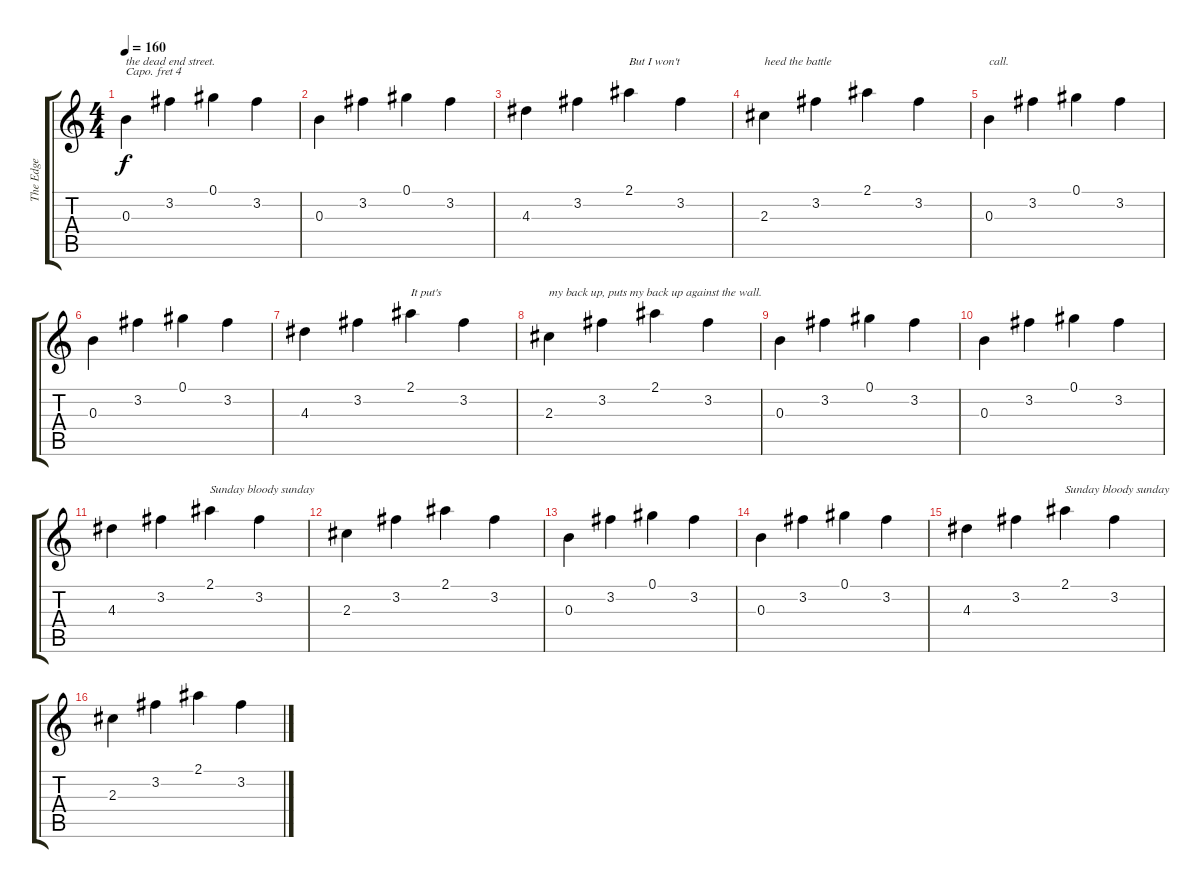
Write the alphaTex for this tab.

\track ("The Edge" "The Edge") {instrument acousticguitarnylon}
\staff {score tabs}
\capo 4
\tuning (E4 B3 G3 D3 A2 E2) {hide}
\ts (4 4)
\tempo 160
\clef g2
\ks c
0.3.4{txt "the dead end street." dy f} 3.2.4 0.1.4 3.2.4 |
0.3.4 3.2.4 0.1.4 3.2.4 |
4.3.4 3.2.4 2.1.4{txt "But I won't"} 3.2.4 |
2.3.4{txt "heed the battle"} 3.2.4 2.1.4 3.2.4 |
0.3.4{txt "call."} 3.2.4 0.1.4 3.2.4 |
0.3.4 3.2.4 0.1.4 3.2.4 |
4.3.4 3.2.4 2.1.4{txt "It put's"} 3.2.4 |
2.3.4{txt "my back up, puts my back up against the wall."} 3.2.4 2.1.4 3.2.4 |
0.3.4 3.2.4 0.1.4 3.2.4 |
0.3.4 3.2.4 0.1.4 3.2.4 |
4.3.4 3.2.4 2.1.4{txt "Sunday bloody sunday"} 3.2.4 |
2.3.4 3.2.4 2.1.4 3.2.4 |
0.3.4 3.2.4 0.1.4 3.2.4 |
0.3.4 3.2.4 0.1.4 3.2.4 |
4.3.4 3.2.4 2.1.4{txt "Sunday bloody sunday"} 3.2.4 |
2.3.4 3.2.4 2.1.4 3.2.4
